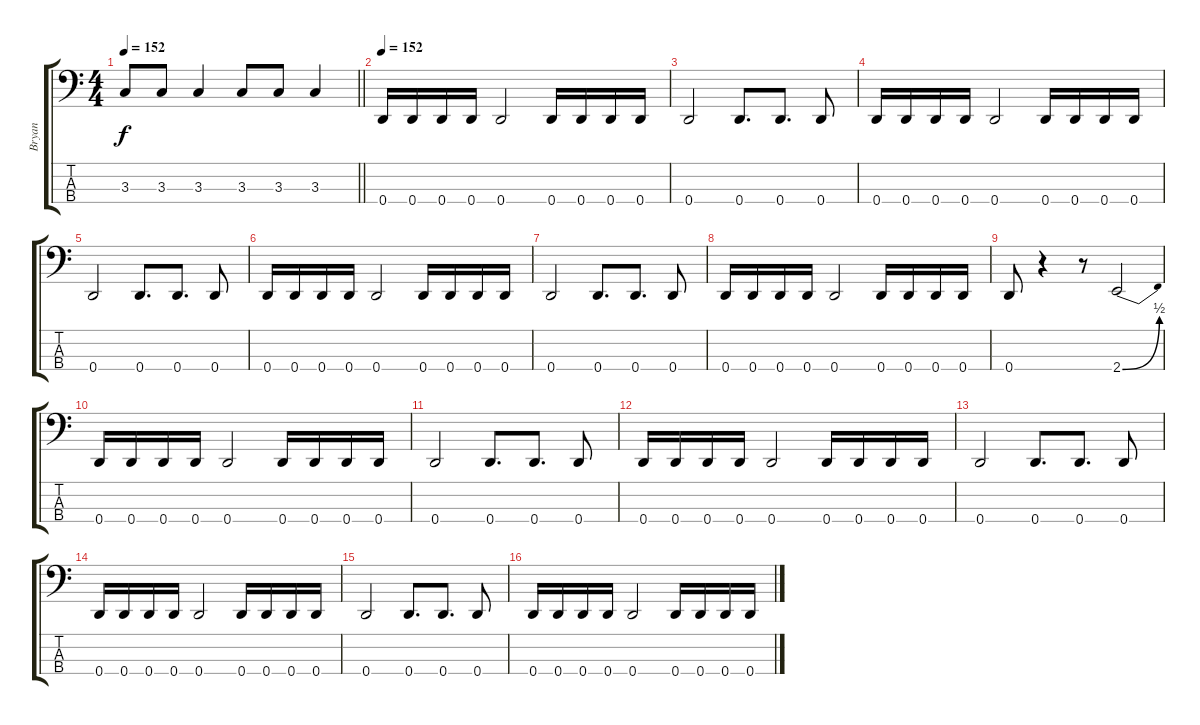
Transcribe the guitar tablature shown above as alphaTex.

\track ("Bryan" "Bryan") {instrument electricbassfinger}
\staff {score tabs}
\tuning (G2 D2 A1 D1) {hide}
\ts (4 4)
\tempo 152
\clef f4
\barLineRight lightlight
\ks c
3.3.8{dy f} 3.3.8 3.3.4 3.3.8 3.3.8 3.3.4 |
\tempo 152
0.4.16 0.4.16 0.4.16 0.4.16 0.4.2 0.4.16 0.4.16 0.4.16 0.4.16 |
0.4.2 0.4.8{d} 0.4.8{d} 0.4.8 |
0.4.16 0.4.16 0.4.16 0.4.16 0.4.2 0.4.16 0.4.16 0.4.16 0.4.16 |
0.4.2 0.4.8{d} 0.4.8{d} 0.4.8 |
0.4.16 0.4.16 0.4.16 0.4.16 0.4.2 0.4.16 0.4.16 0.4.16 0.4.16 |
0.4.2 0.4.8{d} 0.4.8{d} 0.4.8 |
0.4.16 0.4.16 0.4.16 0.4.16 0.4.2 0.4.16 0.4.16 0.4.16 0.4.16 |
0.4.8 r.4 r.8 2.4{be (bend 0 0 60 2)}.2 |
0.4.16 0.4.16 0.4.16 0.4.16 0.4.2 0.4.16 0.4.16 0.4.16 0.4.16 |
0.4.2 0.4.8{d} 0.4.8{d} 0.4.8 |
0.4.16 0.4.16 0.4.16 0.4.16 0.4.2 0.4.16 0.4.16 0.4.16 0.4.16 |
0.4.2 0.4.8{d} 0.4.8{d} 0.4.8 |
0.4.16 0.4.16 0.4.16 0.4.16 0.4.2 0.4.16 0.4.16 0.4.16 0.4.16 |
0.4.2 0.4.8{d} 0.4.8{d} 0.4.8 |
0.4.16 0.4.16 0.4.16 0.4.16 0.4.2 0.4.16 0.4.16 0.4.16 0.4.16
